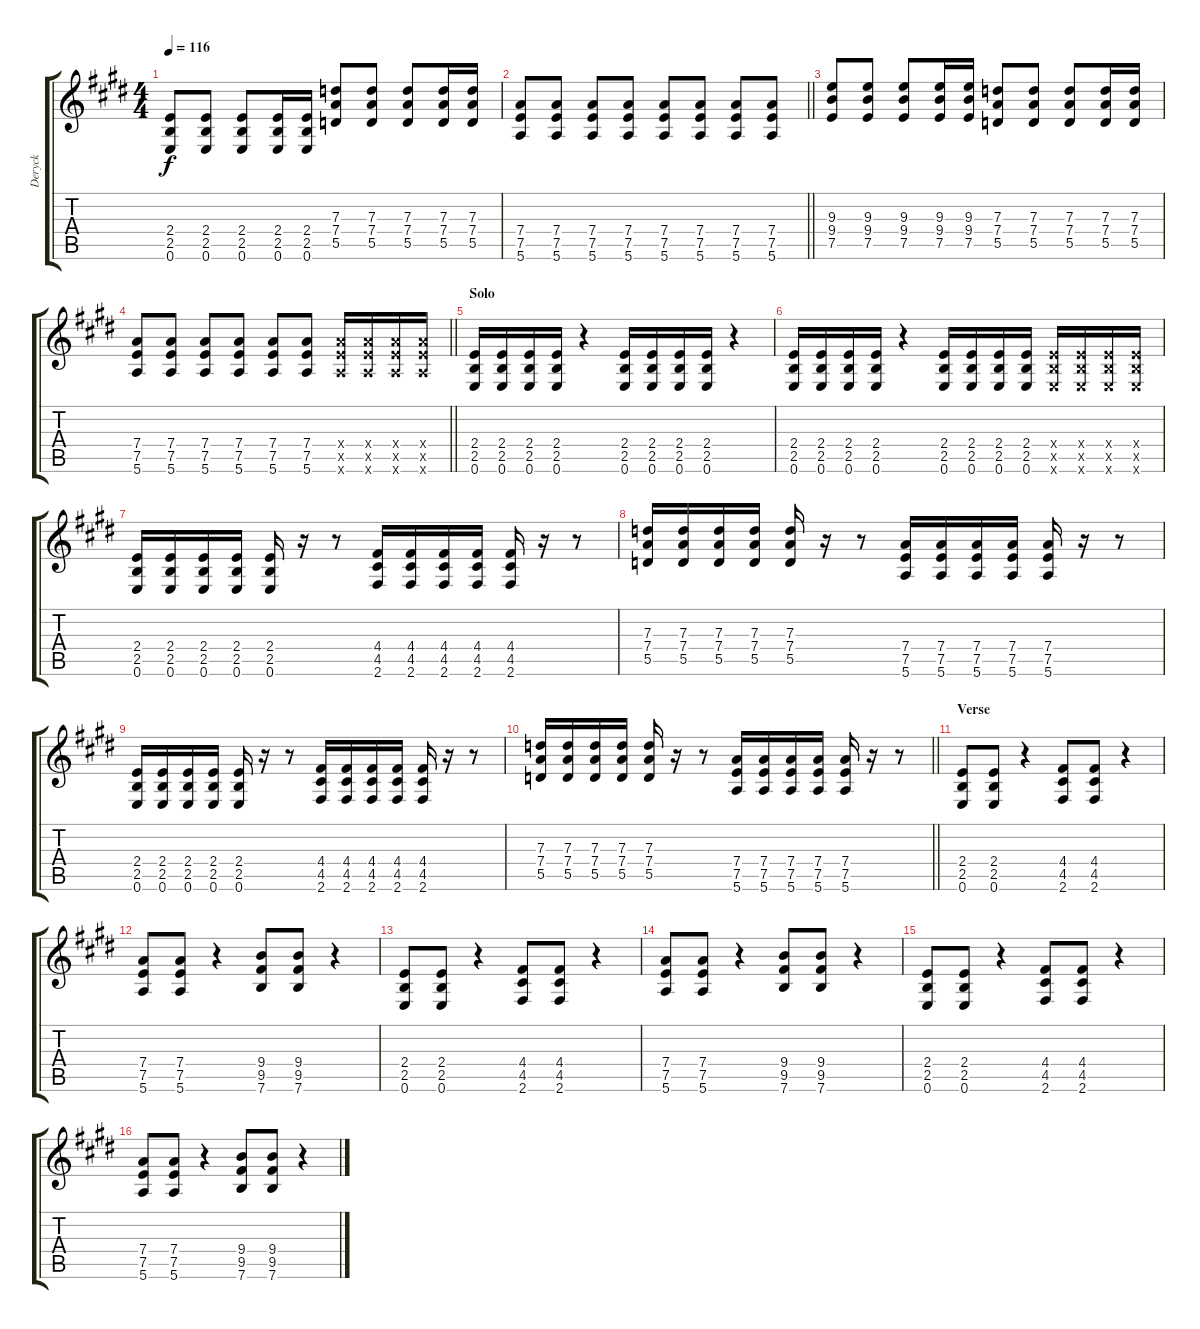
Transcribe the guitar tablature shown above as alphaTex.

\track ("Deryck" "Deryck") {instrument overdrivenguitar}
\staff {score tabs}
\tuning (E4 B3 G3 D3 A2 E2) {hide}
\ts (4 4)
\tempo 116
\clef g2
\ks e
(2.4 2.5 0.6).8{dy f} (2.4 2.5 0.6).8 (2.4 2.5 0.6).8 (2.4 2.5 0.6).16 (2.4 2.5 0.6).16 (7.3 7.4 5.5).8 (7.3 7.4 5.5).8 (7.3 7.4 5.5).8 (7.3 7.4 5.5).16 (7.3 7.4 5.5).16 |
\barLineRight lightlight
(7.4 7.5 5.6).8 (7.4 7.5 5.6).8 (7.4 7.5 5.6).8 (7.4 7.5 5.6).8 (7.4 7.5 5.6).8 (7.4 7.5 5.6).8 (7.4 7.5 5.6).8 (7.4 7.5 5.6).8 |
(9.3 9.4 7.5).8 (9.3 9.4 7.5).8 (9.3 9.4 7.5).8 (9.3 9.4 7.5).16 (9.3 9.4 7.5).16 (7.3 7.4 5.5).8 (7.3 7.4 5.5).8 (7.3 7.4 5.5).8 (7.3 7.4 5.5).16 (7.3 7.4 5.5).16 |
\barLineRight lightlight
(7.4 7.5 5.6).8 (7.4 7.5 5.6).8 (7.4 7.5 5.6).8 (7.4 7.5 5.6).8 (7.4 7.5 5.6).8 (7.4 7.5 5.6).8 (7.4{x} 7.5{x} 5.6{x}).16 (7.4{x} 7.5{x} 5.6{x}).16 (7.4{x} 7.5{x} 5.6{x}).16 (7.4{x} 7.5{x} 5.6{x}).16 |
\section ("" "Solo")
(2.4 2.5 0.6).16 (2.4 2.5 0.6).16 (2.4 2.5 0.6).16 (2.4 2.5 0.6).16 r.4 (2.4 2.5 0.6).16 (2.4 2.5 0.6).16 (2.4 2.5 0.6).16 (2.4 2.5 0.6).16 r.4 |
(2.4 2.5 0.6).16 (2.4 2.5 0.6).16 (2.4 2.5 0.6).16 (2.4 2.5 0.6).16 r.4 (2.4 2.5 0.6).16 (2.4 2.5 0.6).16 (2.4 2.5 0.6).16 (2.4 2.5 0.6).16 (2.4{x} 2.5{x} 0.6{x}).16 (2.4{x} 2.5{x} 0.6{x}).16 (2.4{x} 2.5{x} 0.6{x}).16 (2.4{x} 2.5{x} 0.6{x}).16 |
(2.4 2.5 0.6).16 (2.4 2.5 0.6).16 (2.4 2.5 0.6).16 (2.4 2.5 0.6).16 (2.4 2.5 0.6).16 r.16 r.8 (4.4 4.5 2.6).16 (4.4 4.5 2.6).16 (4.4 4.5 2.6).16 (4.4 4.5 2.6).16 (4.4 4.5 2.6).16 r.16 r.8 |
(7.3 7.4 5.5).16 (7.3 7.4 5.5).16 (7.3 7.4 5.5).16 (7.3 7.4 5.5).16 (7.3 7.4 5.5).16 r.16 r.8 (7.4 7.5 5.6).16 (7.4 7.5 5.6).16 (7.4 7.5 5.6).16 (7.4 7.5 5.6).16 (7.4 7.5 5.6).16 r.16 r.8 |
(2.4 2.5 0.6).16 (2.4 2.5 0.6).16 (2.4 2.5 0.6).16 (2.4 2.5 0.6).16 (2.4 2.5 0.6).16 r.16 r.8 (4.4 4.5 2.6).16 (4.4 4.5 2.6).16 (4.4 4.5 2.6).16 (4.4 4.5 2.6).16 (4.4 4.5 2.6).16 r.16 r.8 |
\barLineRight lightlight
(7.3 7.4 5.5).16 (7.3 7.4 5.5).16 (7.3 7.4 5.5).16 (7.3 7.4 5.5).16 (7.3 7.4 5.5).16 r.16 r.8 (7.4 7.5 5.6).16 (7.4 7.5 5.6).16 (7.4 7.5 5.6).16 (7.4 7.5 5.6).16 (7.4 7.5 5.6).16 r.16 r.8 |
\section ("" "Verse")
(2.4 2.5 0.6).8 (2.4 2.5 0.6).8 r.4 (4.4 4.5 2.6).8 (4.4 4.5 2.6).8 r.4 |
(7.4 7.5 5.6).8 (7.4 7.5 5.6).8 r.4 (9.4 9.5 7.6).8 (9.4 9.5 7.6).8 r.4 |
(2.4 2.5 0.6).8 (2.4 2.5 0.6).8 r.4 (4.4 4.5 2.6).8 (4.4 4.5 2.6).8 r.4 |
(7.4 7.5 5.6).8 (7.4 7.5 5.6).8 r.4 (9.4 9.5 7.6).8 (9.4 9.5 7.6).8 r.4 |
(2.4 2.5 0.6).8 (2.4 2.5 0.6).8 r.4 (4.4 4.5 2.6).8 (4.4 4.5 2.6).8 r.4 |
(7.4 7.5 5.6).8 (7.4 7.5 5.6).8 r.4 (9.4 9.5 7.6).8 (9.4 9.5 7.6).8 r.4
